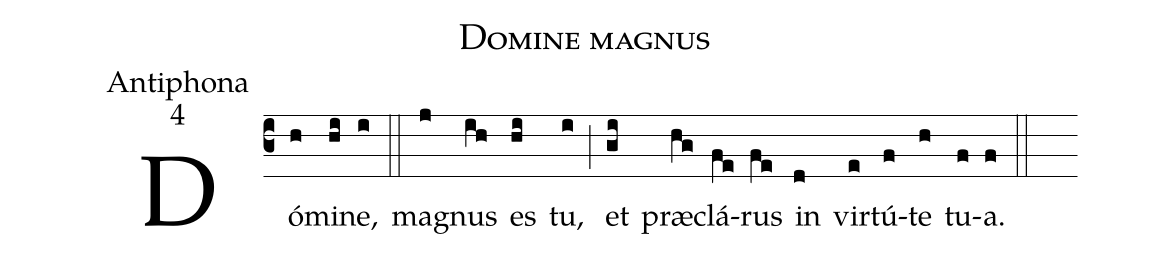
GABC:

name:Domine magnus;
office-part:Antiphona;
mode:4;
%%
(c3) Dó(h)mi(hi)ne,(i) (::)
ma(j)gnus(ih) es(hi) tu,(i) (;) et(gi) præ(hg)clá(fe)rus(fe) in(d) vir(e)tú(f)te(h) tu(f)a.(f) (::)
